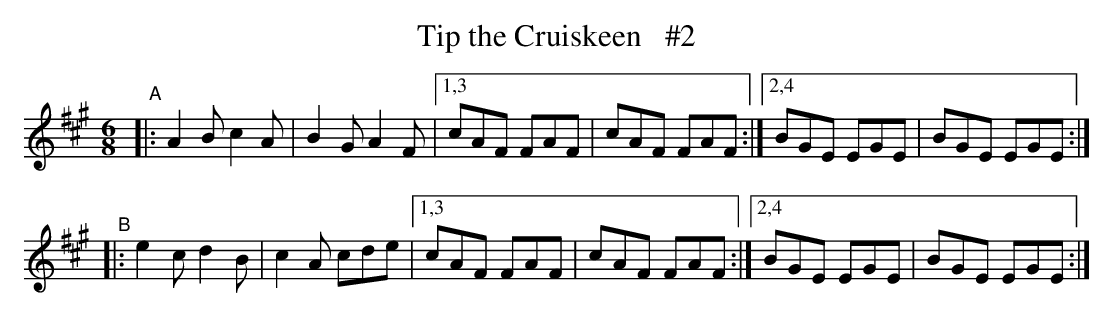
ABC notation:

X:1
T: Tip the Cruiskeen   #2
M: 6/8
L: 1/8
K: F#m
"^A"\
|: A2B c2A | B2G A2F |[1,3 cAF FAF | cAF FAF \
                    :|[2,4 BGE EGE | BGE EGE :|
"^B"\
|: e2c d2B | c2A cde |[1,3 cAF FAF | cAF FAF \
                    :|[2,4 BGE EGE | BGE EGE :|
